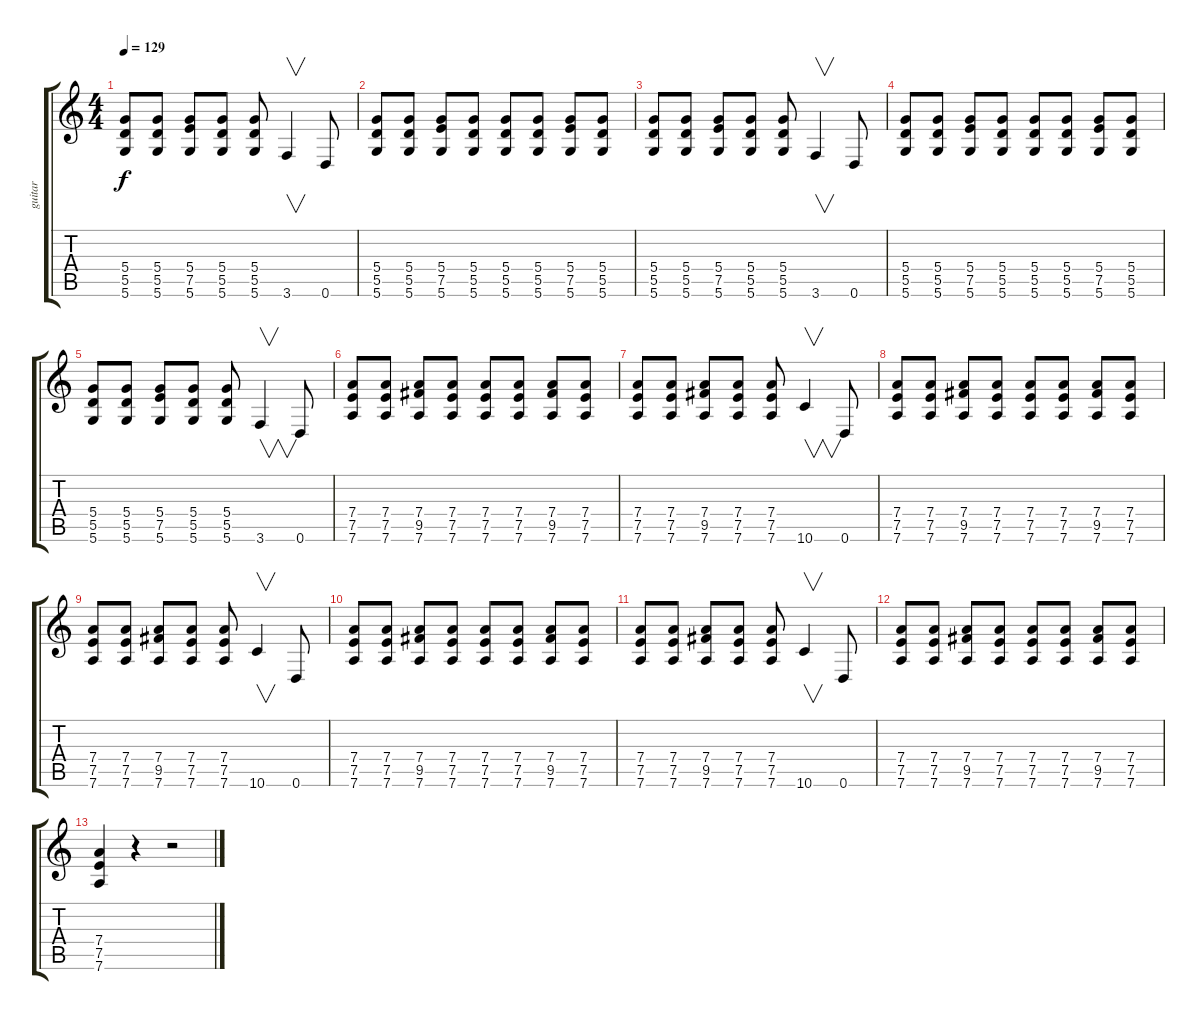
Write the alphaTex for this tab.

\track ("guitar" "guitar") {instrument distortionguitar}
\staff {score tabs}
\tuning (E4 B3 G3 D3 A2 D2) {hide}
\ts (4 4)
\tempo 129
\clef g2
\ks c
(5.4 5.5 5.6).8{dy f} (5.4 5.5 5.6).8 (5.4 7.5 5.6).8 (5.4 5.5 5.6).8 (5.4 5.5 5.6).8 3.6.4{v} 0.6.8 |
(5.4 5.5 5.6).8 (5.4 5.5 5.6).8 (5.4 7.5 5.6).8 (5.4 5.5 5.6).8 (5.4 5.5 5.6).8 (5.4 5.5 5.6).8 (5.4 7.5 5.6).8 (5.4 5.5 5.6).8 |
(5.4 5.5 5.6).8 (5.4 5.5 5.6).8 (5.4 7.5 5.6).8 (5.4 5.5 5.6).8 (5.4 5.5 5.6).8 3.6.4{v} 0.6.8 |
(5.4 5.5 5.6).8 (5.4 5.5 5.6).8 (5.4 7.5 5.6).8 (5.4 5.5 5.6).8 (5.4 5.5 5.6).8 (5.4 5.5 5.6).8 (5.4 7.5 5.6).8 (5.4 5.5 5.6).8 |
(5.4 5.5 5.6).8 (5.4 5.5 5.6).8 (5.4 7.5 5.6).8 (5.4 5.5 5.6).8 (5.4 5.5 5.6).8 3.6.4{v} 0.6.8 |
(7.4 7.5 7.6).8 (7.4 7.5 7.6).8 (7.4 9.5 7.6).8 (7.4 7.5 7.6).8 (7.4 7.5 7.6).8 (7.4 7.5 7.6).8 (7.4 9.5 7.6).8 (7.4 7.5 7.6).8 |
(7.4 7.5 7.6).8 (7.4 7.5 7.6).8 (7.4 9.5 7.6).8 (7.4 7.5 7.6).8 (7.4 7.5 7.6).8 10.6.4{v} 0.6.8 |
(7.4 7.5 7.6).8 (7.4 7.5 7.6).8 (7.4 9.5 7.6).8 (7.4 7.5 7.6).8 (7.4 7.5 7.6).8 (7.4 7.5 7.6).8 (7.4 9.5 7.6).8 (7.4 7.5 7.6).8 |
(7.4 7.5 7.6).8 (7.4 7.5 7.6).8 (7.4 9.5 7.6).8 (7.4 7.5 7.6).8 (7.4 7.5 7.6).8 10.6.4{v} 0.6.8 |
(7.4 7.5 7.6).8 (7.4 7.5 7.6).8 (7.4 9.5 7.6).8 (7.4 7.5 7.6).8 (7.4 7.5 7.6).8 (7.4 7.5 7.6).8 (7.4 9.5 7.6).8 (7.4 7.5 7.6).8 |
(7.4 7.5 7.6).8 (7.4 7.5 7.6).8 (7.4 9.5 7.6).8 (7.4 7.5 7.6).8 (7.4 7.5 7.6).8 10.6.4{v} 0.6.8 |
(7.4 7.5 7.6).8 (7.4 7.5 7.6).8 (7.4 9.5 7.6).8 (7.4 7.5 7.6).8 (7.4 7.5 7.6).8 (7.4 7.5 7.6).8 (7.4 9.5 7.6).8 (7.4 7.5 7.6).8 |
(7.4 7.5 7.6).4 r.4 r.2
